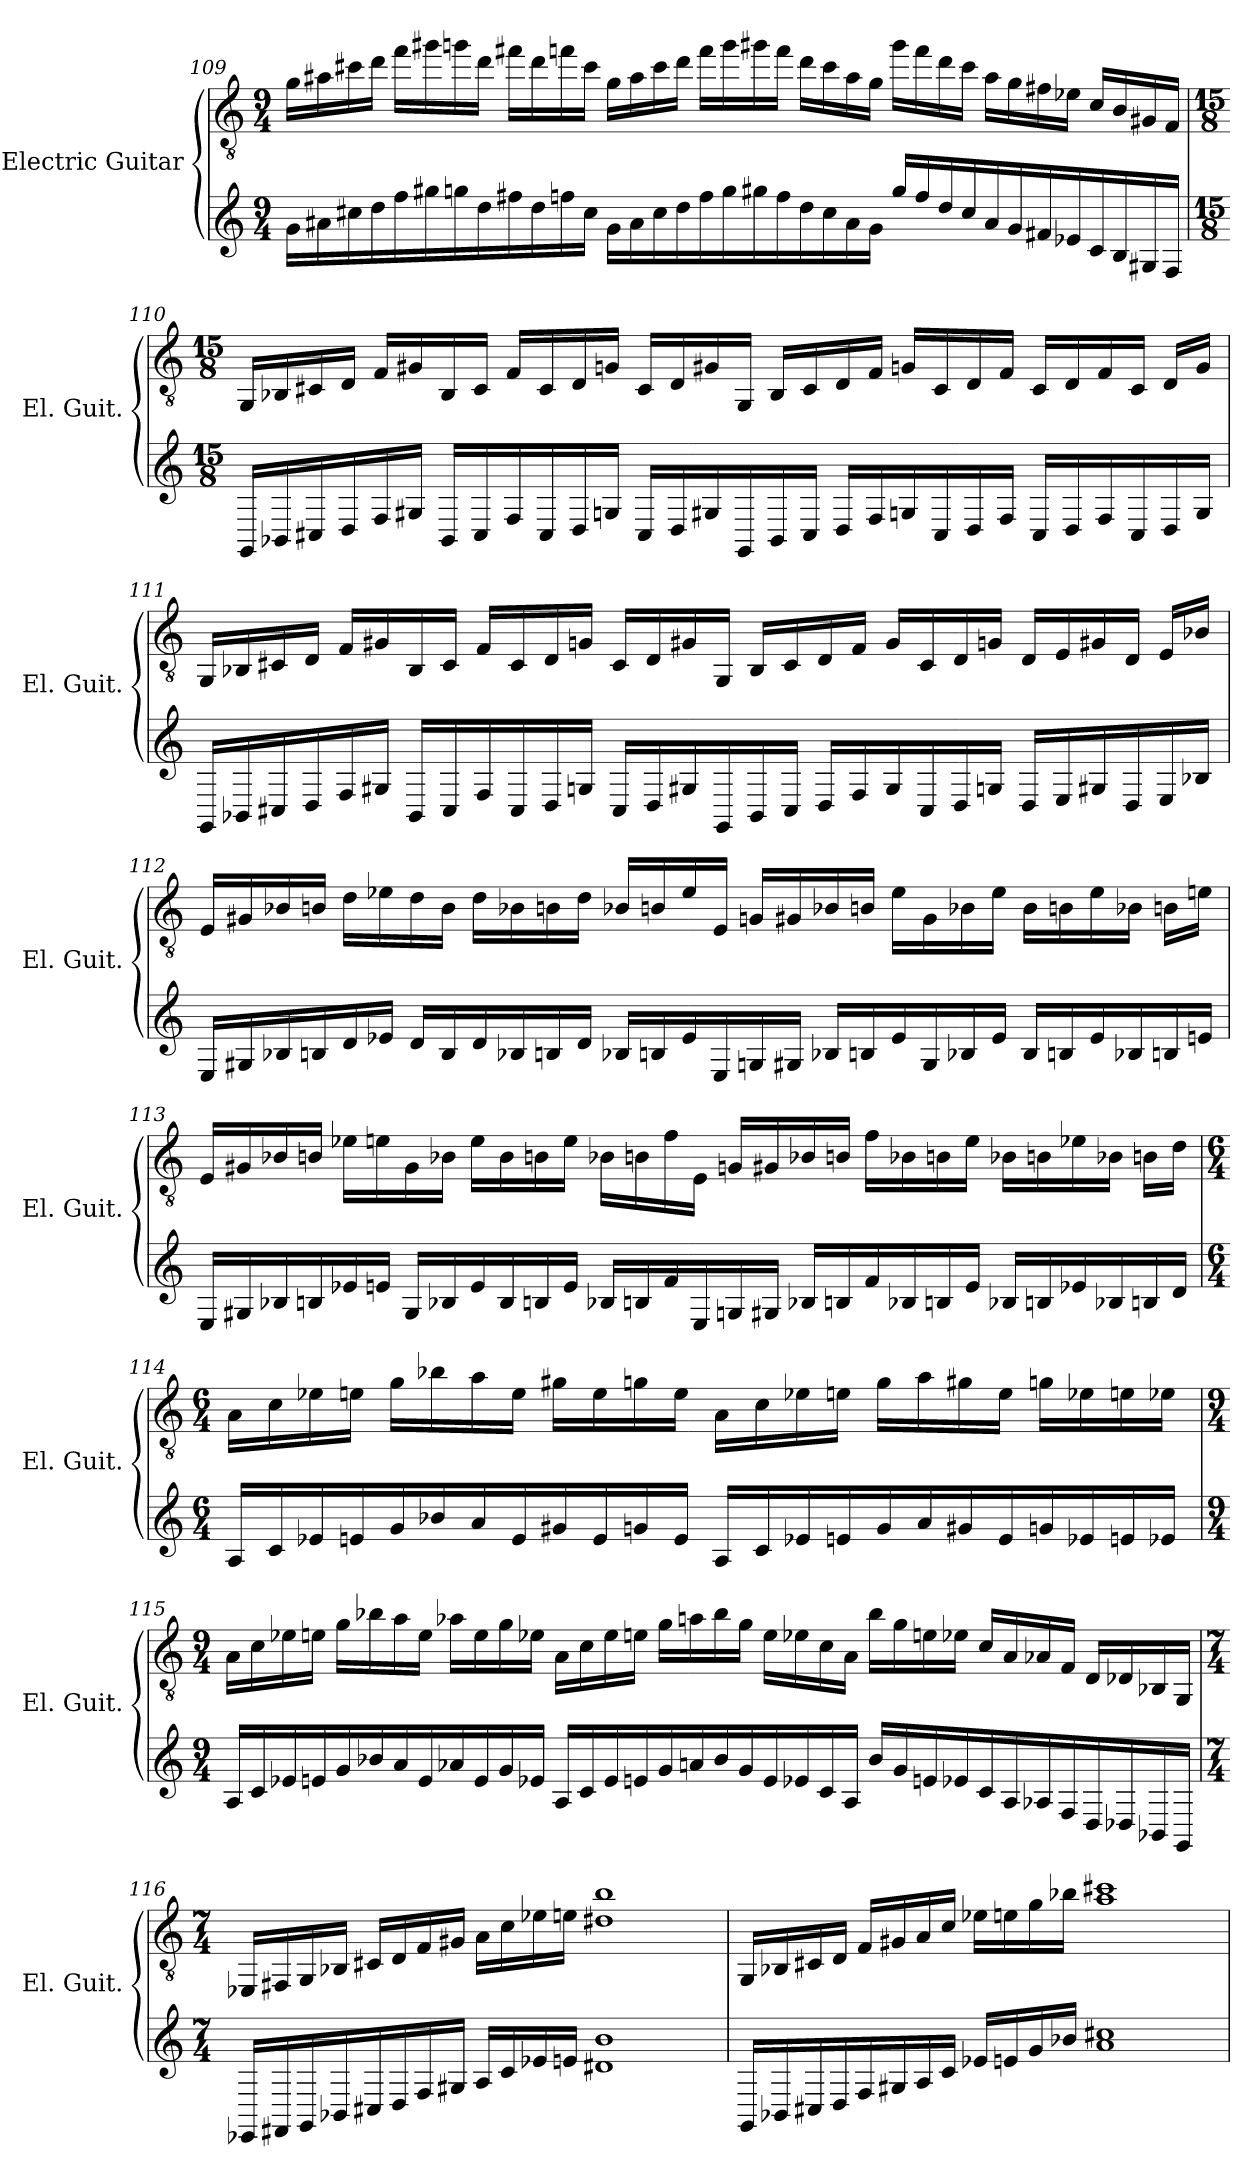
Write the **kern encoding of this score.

**kern	**kern
*part1	*part1
*staff2	*staff1
*I"Electric Guitar	*
*I'El. Guit.	*
!!LO:LB:g=z
*	*clefGv2
*k[]	*k[]
*M9/4	*M9/4
=109	=109
16gLL	16g\LL
16a#X	16a#X\
16cc#X	16cc#X\
16dd	16dd\JJ
16ff	16ff\LL
16gg#X	16gg#X\
16ggn	16ggn\
16dd	16dd\JJ
16ff#X	16ff#X\LL
16dd	16dd\
16ffn	16ffn\
16cc#JJ	16cc#\JJ
16gLL	16g\LL
16a#	16a#\
16cc#	16cc#\
16dd	16dd\JJ
16ff	16ff\LL
16gg	16gg\
16gg#X	16gg#X\
16ff	16ff\JJ
16dd	16dd\LL
16cc#	16cc#\
16a#	16a#\
16gJJ	16g\JJ
16gg#LL	16gg#\LL
16ff	16ff\
16dd	16dd\
16cc#	16cc#\JJ
16a#	16a#\LL
16g	16g\
16f#X	16f#X\
16e-X	16e-X\JJ
16c	16c/LL
16B	16B/
16G#X	16G#X/
16FJJ	16F/JJ
!!LO:LB:g=z
=110	=110
*M15/8	*M15/8
16GGLL	16GG/LL
16BB-X	16BB-X/
16C#X	16C#X/
16D	16D/JJ
16F	16F/LL
16G#XJJ	16G#X/
16BB-LL	16BB-/
16C#	16C#/JJ
16F	16F/LL
16C#	16C#/
16D	16D/
16GnJJ	16Gn/JJ
16C#LL	16C#/LL
16D	16D/
16G#X	16G#X/
16GG	16GG/JJ
16BB-	16BB-/LL
16C#JJ	16C#/
16DLL	16D/
16F	16F/JJ
16Gn	16Gn/LL
16C#	16C#/
16D	16D/
16FJJ	16F/JJ
16C#LL	16C#/LL
16D	16D/
16F	16F/
16C#	16C#/JJ
16D	16D/LL
16GJJ	16G/JJ
!!LO:LB:g=z
=111	=111
16GGLL	16GG/LL
16BB-X	16BB-X/
16C#X	16C#X/
16D	16D/JJ
16F	16F/LL
16G#XJJ	16G#X/
16BB-LL	16BB-/
16C#	16C#/JJ
16F	16F/LL
16C#	16C#/
16D	16D/
16GnJJ	16Gn/JJ
16C#LL	16C#/LL
16D	16D/
16G#X	16G#X/
16GG	16GG/JJ
16BB-	16BB-/LL
16C#JJ	16C#/
16DLL	16D/
16F	16F/JJ
16G#	16G#/LL
16C#	16C#/
16D	16D/
16GnJJ	16Gn/JJ
16DLL	16D/LL
16E	16E/
16G#X	16G#X/
16D	16D/JJ
16E	16E/LL
16B-XJJ	16B-X/JJ
!!LO:LB:g=z
=112	=112
16ELL	16E/LL
16G#X	16G#X/
16B-X	16B-X/
16Bn	16Bn/JJ
16d	16d\LL
16e-XJJ	16e-X\
16dLL	16d\
16B	16B\JJ
16d	16d\LL
16B-X	16B-X\
16Bn	16Bn\
16dJJ	16d\JJ
16B-XLL	16B-X/LL
16Bn	16Bn/
16e-	16e-/
16E	16E/JJ
16Gn	16Gn/LL
16G#XJJ	16G#X/
16B-XLL	16B-X/
16Bn	16Bn/JJ
16e-	16e-\LL
16G#	16G#\
16B-X	16B-X\
16e-JJ	16e-\JJ
16B-LL	16B-\LL
16Bn	16Bn\
16e-	16e-\
16B-X	16B-X\JJ
16Bn	16Bn\LL
16enJJ	16en\JJ
!!LO:PB:g=z
=113	=113
16ELL	16E/LL
16G#X	16G#X/
16B-X	16B-X/
16Bn	16Bn/JJ
16e-X	16e-X\LL
16enJJ	16en\
16G#LL	16G#\
16B-X	16B-X\JJ
16e	16e\LL
16B-	16B-\
16Bn	16Bn\
16eJJ	16e\JJ
16B-XLL	16B-X\LL
16Bn	16Bn\
16f	16f\
16E	16E\JJ
16Gn	16Gn/LL
16G#XJJ	16G#X/
16B-XLL	16B-X/
16Bn	16Bn/JJ
16f	16f\LL
16B-X	16B-X\
16Bn	16Bn\
16eJJ	16e\JJ
16B-XLL	16B-X\LL
16Bn	16Bn\
16e-X	16e-X\
16B-X	16B-X\JJ
16Bn	16Bn\LL
16dJJ	16d\JJ
!!LO:LB:g=z
=114	=114
*M6/4	*M6/4
16ALL	16A\LL
16c	16c\
16e-X	16e-X\
16en	16en\JJ
16g	16g\LL
16b-X	16b-X\
16a	16a\
16e	16e\JJ
16g#X	16g#X\LL
16e	16e\
16gn	16gn\
16eJJ	16e\JJ
16ALL	16A\LL
16c	16c\
16e-X	16e-X\
16en	16en\JJ
16g	16g\LL
16a	16a\
16g#X	16g#X\
16e	16e\JJ
16gn	16gn\LL
16e-X	16e-X\
16en	16en\
16e-XJJ	16e-X\JJ
!!LO:LB:g=z
=115	=115
*M9/4	*M9/4
16ALL	16A\LL
16c	16c\
16e-	16e-X\
16e	16en\JJ
16g	16g\LL
16b-	16b-X\
16a	16a\
16e	16e\JJ
16a-	16a-X\LL
16e	16e\
16g	16g\
16e-JJ	16e-X\JJ
16ALL	16A\LL
16c	16c\
16e-	16e-\
16e	16en\JJ
16g	16g\LL
16a	16an\
16b-	16b-\
16g	16g\JJ
16e	16e\LL
16e-	16e-X\
16c	16c\
16AJJ	16A\JJ
16b-LL	16b-\LL
16g	16g\
16e	16en\
16e-	16e-X\JJ
16c	16c/LL
16A	16A/
16A-	16A-X/
16F	16F/JJ
16D	16D/LL
16D-	16D-X/
16BB-	16BB-X/
16GGJJ	16GG/JJ
!!LO:LB:g=z
=116	=116
*M7/4	*M7/4
16EE-XLL	16EE-X/LL
16FF#X	16FF#X/
16GG	16GG/
16BB-X	16BB-X/JJ
16C#X	16C#X/LL
16D	16D/
16F	16F/
16G#XJJ	16G#X/JJ
16ALL	16A\LL
16c	16c\
16e-X	16e-X\
16enJJ	16en\JJ
1d# 1b	1d#X 1b
=117	=117
16GGLL	16GG/LL
16BB-	16BB-X/
16C#	16C#X/
16D	16D/JJ
16F	16F/LL
16G#	16G#X/
16A	16A/
16cJJ	16c/JJ
16e-LL	16e-X\LL
16e	16en\
16g	16g\
16b-JJ	16b-X\JJ
1a 1cc#	1a 1cc#X
=	=
*-	*-
